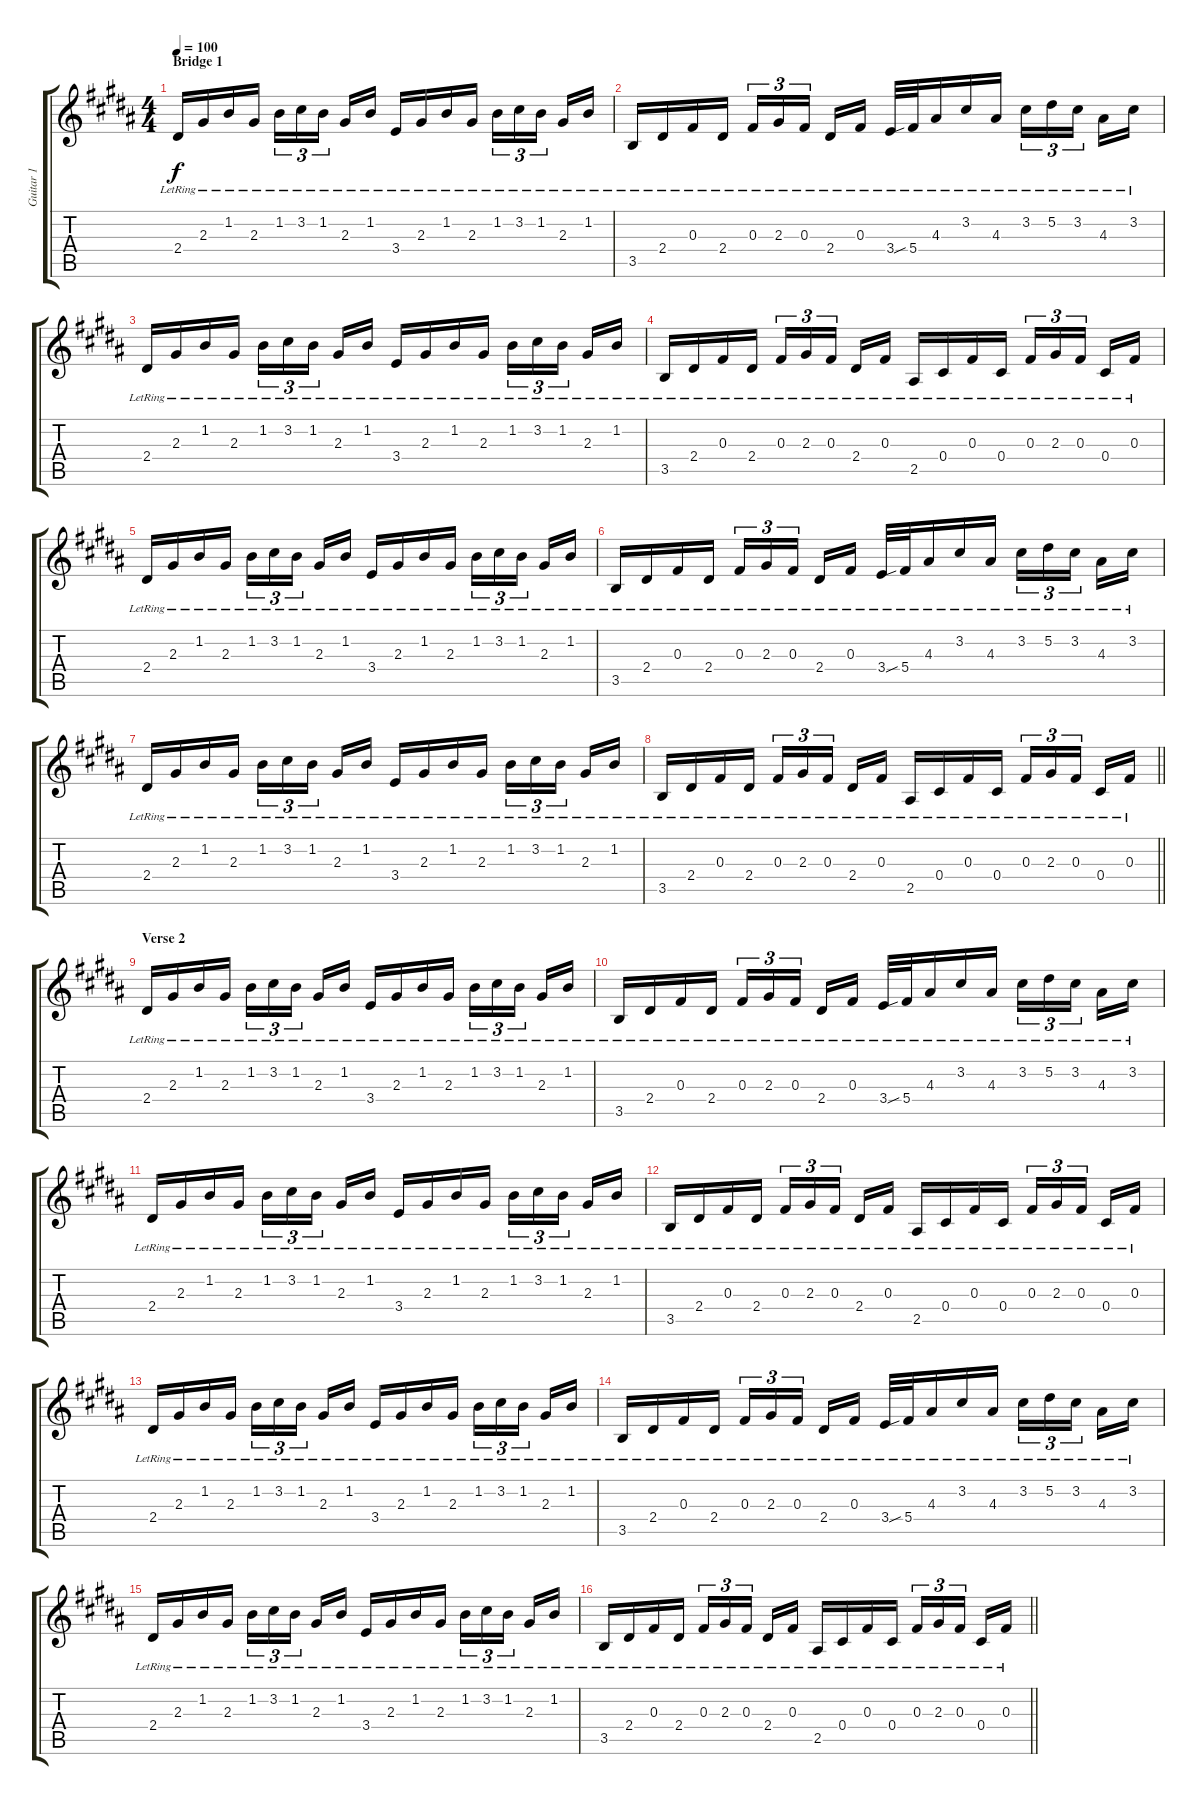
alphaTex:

\track ("Guitar 1" "Guitar 1") {instrument acousticguitarnylon}
\staff {score tabs}
\tuning (Eb4 Bb3 Gb3 Db3 Ab2 Eb2) {hide}
\ts (4 4)
\section ("" "Bridge 1")
\tempo 100
\clef g2
\ks b
2.4{lr}.16{dy f} 2.3{lr}.16 1.2{lr}.16 2.3{lr}.16 1.2{lr}.16{tu (3 2)} 3.2{lr}.16{tu (3 2)} 1.2{lr}.16{tu (3 2) beam splitsecondary} 2.3{lr}.16 1.2{lr}.16 3.4{lr}.16 2.3{lr}.16 1.2{lr}.16 2.3{lr}.16 1.2{lr}.16{tu (3 2)} 3.2{lr}.16{tu (3 2)} 1.2{lr}.16{tu (3 2) beam splitsecondary} 2.3{lr}.16 1.2{lr}.16 |
3.5{lr}.16 2.4{lr}.16 0.3{lr}.16 2.4{lr}.16 0.3{lr}.16{tu (3 2)} 2.3{lr}.16{tu (3 2)} 0.3{lr}.16{tu (3 2) beam splitsecondary} 2.4{lr}.16 0.3{lr}.16 3.4{lr}.32 5.4{sib lr}.32 4.3{lr}.16 3.2{lr}.16 4.3{lr}.16 3.2{lr}.16{tu (3 2)} 5.2{lr}.16{tu (3 2)} 3.2{lr}.16{tu (3 2) beam splitsecondary} 4.3{lr}.16 3.2{lr}.16 |
2.4{lr}.16 2.3{lr}.16 1.2{lr}.16 2.3{lr}.16 1.2{lr}.16{tu (3 2)} 3.2{lr}.16{tu (3 2)} 1.2{lr}.16{tu (3 2) beam splitsecondary} 2.3{lr}.16 1.2{lr}.16 3.4{lr}.16 2.3{lr}.16 1.2{lr}.16 2.3{lr}.16 1.2{lr}.16{tu (3 2)} 3.2{lr}.16{tu (3 2)} 1.2{lr}.16{tu (3 2) beam splitsecondary} 2.3{lr}.16 1.2{lr}.16 |
3.5{lr}.16 2.4{lr}.16 0.3{lr}.16 2.4{lr}.16 0.3{lr}.16{tu (3 2)} 2.3{lr}.16{tu (3 2)} 0.3{lr}.16{tu (3 2) beam splitsecondary} 2.4{lr}.16 0.3{lr}.16 2.5{lr}.16 0.4{lr}.16 0.3{lr}.16 0.4{lr}.16 0.3{lr}.16{tu (3 2)} 2.3{lr}.16{tu (3 2)} 0.3{lr}.16{tu (3 2) beam splitsecondary} 0.4{lr}.16 0.3{lr}.16 |
2.4{lr}.16 2.3{lr}.16 1.2{lr}.16 2.3{lr}.16 1.2{lr}.16{tu (3 2)} 3.2{lr}.16{tu (3 2)} 1.2{lr}.16{tu (3 2) beam splitsecondary} 2.3{lr}.16 1.2{lr}.16 3.4{lr}.16 2.3{lr}.16 1.2{lr}.16 2.3{lr}.16 1.2{lr}.16{tu (3 2)} 3.2{lr}.16{tu (3 2)} 1.2{lr}.16{tu (3 2) beam splitsecondary} 2.3{lr}.16 1.2{lr}.16 |
3.5{lr}.16 2.4{lr}.16 0.3{lr}.16 2.4{lr}.16 0.3{lr}.16{tu (3 2)} 2.3{lr}.16{tu (3 2)} 0.3{lr}.16{tu (3 2) beam splitsecondary} 2.4{lr}.16 0.3{lr}.16 3.4{lr}.32 5.4{sib lr}.32 4.3{lr}.16 3.2{lr}.16 4.3{lr}.16 3.2{lr}.16{tu (3 2)} 5.2{lr}.16{tu (3 2)} 3.2{lr}.16{tu (3 2) beam splitsecondary} 4.3{lr}.16 3.2{lr}.16 |
2.4{lr}.16 2.3{lr}.16 1.2{lr}.16 2.3{lr}.16 1.2{lr}.16{tu (3 2)} 3.2{lr}.16{tu (3 2)} 1.2{lr}.16{tu (3 2) beam splitsecondary} 2.3{lr}.16 1.2{lr}.16 3.4{lr}.16 2.3{lr}.16 1.2{lr}.16 2.3{lr}.16 1.2{lr}.16{tu (3 2)} 3.2{lr}.16{tu (3 2)} 1.2{lr}.16{tu (3 2) beam splitsecondary} 2.3{lr}.16 1.2{lr}.16 |
\barLineRight lightlight
3.5{lr}.16 2.4{lr}.16 0.3{lr}.16 2.4{lr}.16 0.3{lr}.16{tu (3 2)} 2.3{lr}.16{tu (3 2)} 0.3{lr}.16{tu (3 2) beam splitsecondary} 2.4{lr}.16 0.3{lr}.16 2.5{lr}.16 0.4{lr}.16 0.3{lr}.16 0.4{lr}.16 0.3{lr}.16{tu (3 2)} 2.3{lr}.16{tu (3 2)} 0.3{lr}.16{tu (3 2) beam splitsecondary} 0.4{lr}.16 0.3{lr}.16 |
\section ("" "Verse 2")
2.4{lr}.16 2.3{lr}.16 1.2{lr}.16 2.3{lr}.16 1.2{lr}.16{tu (3 2)} 3.2{lr}.16{tu (3 2)} 1.2{lr}.16{tu (3 2) beam splitsecondary} 2.3{lr}.16 1.2{lr}.16 3.4{lr}.16 2.3{lr}.16 1.2{lr}.16 2.3{lr}.16 1.2{lr}.16{tu (3 2)} 3.2{lr}.16{tu (3 2)} 1.2{lr}.16{tu (3 2) beam splitsecondary} 2.3{lr}.16 1.2{lr}.16 |
3.5{lr}.16 2.4{lr}.16 0.3{lr}.16 2.4{lr}.16 0.3{lr}.16{tu (3 2)} 2.3{lr}.16{tu (3 2)} 0.3{lr}.16{tu (3 2) beam splitsecondary} 2.4{lr}.16 0.3{lr}.16 3.4{lr}.32 5.4{sib lr}.32 4.3{lr}.16 3.2{lr}.16 4.3{lr}.16 3.2{lr}.16{tu (3 2)} 5.2{lr}.16{tu (3 2)} 3.2{lr}.16{tu (3 2) beam splitsecondary} 4.3{lr}.16 3.2{lr}.16 |
2.4{lr}.16 2.3{lr}.16 1.2{lr}.16 2.3{lr}.16 1.2{lr}.16{tu (3 2)} 3.2{lr}.16{tu (3 2)} 1.2{lr}.16{tu (3 2) beam splitsecondary} 2.3{lr}.16 1.2{lr}.16 3.4{lr}.16 2.3{lr}.16 1.2{lr}.16 2.3{lr}.16 1.2{lr}.16{tu (3 2)} 3.2{lr}.16{tu (3 2)} 1.2{lr}.16{tu (3 2) beam splitsecondary} 2.3{lr}.16 1.2{lr}.16 |
3.5{lr}.16 2.4{lr}.16 0.3{lr}.16 2.4{lr}.16 0.3{lr}.16{tu (3 2)} 2.3{lr}.16{tu (3 2)} 0.3{lr}.16{tu (3 2) beam splitsecondary} 2.4{lr}.16 0.3{lr}.16 2.5{lr}.16 0.4{lr}.16 0.3{lr}.16 0.4{lr}.16 0.3{lr}.16{tu (3 2)} 2.3{lr}.16{tu (3 2)} 0.3{lr}.16{tu (3 2) beam splitsecondary} 0.4{lr}.16 0.3{lr}.16 |
2.4{lr}.16 2.3{lr}.16 1.2{lr}.16 2.3{lr}.16 1.2{lr}.16{tu (3 2)} 3.2{lr}.16{tu (3 2)} 1.2{lr}.16{tu (3 2) beam splitsecondary} 2.3{lr}.16 1.2{lr}.16 3.4{lr}.16 2.3{lr}.16 1.2{lr}.16 2.3{lr}.16 1.2{lr}.16{tu (3 2)} 3.2{lr}.16{tu (3 2)} 1.2{lr}.16{tu (3 2) beam splitsecondary} 2.3{lr}.16 1.2{lr}.16 |
3.5{lr}.16 2.4{lr}.16 0.3{lr}.16 2.4{lr}.16 0.3{lr}.16{tu (3 2)} 2.3{lr}.16{tu (3 2)} 0.3{lr}.16{tu (3 2) beam splitsecondary} 2.4{lr}.16 0.3{lr}.16 3.4{lr}.32 5.4{sib lr}.32 4.3{lr}.16 3.2{lr}.16 4.3{lr}.16 3.2{lr}.16{tu (3 2)} 5.2{lr}.16{tu (3 2)} 3.2{lr}.16{tu (3 2) beam splitsecondary} 4.3{lr}.16 3.2{lr}.16 |
2.4{lr}.16 2.3{lr}.16 1.2{lr}.16 2.3{lr}.16 1.2{lr}.16{tu (3 2)} 3.2{lr}.16{tu (3 2)} 1.2{lr}.16{tu (3 2) beam splitsecondary} 2.3{lr}.16 1.2{lr}.16 3.4{lr}.16 2.3{lr}.16 1.2{lr}.16 2.3{lr}.16 1.2{lr}.16{tu (3 2)} 3.2{lr}.16{tu (3 2)} 1.2{lr}.16{tu (3 2) beam splitsecondary} 2.3{lr}.16 1.2{lr}.16 |
\barLineRight lightlight
3.5{lr}.16 2.4{lr}.16 0.3{lr}.16 2.4{lr}.16 0.3{lr}.16{tu (3 2)} 2.3{lr}.16{tu (3 2)} 0.3{lr}.16{tu (3 2) beam splitsecondary} 2.4{lr}.16 0.3{lr}.16 2.5{lr}.16 0.4{lr}.16 0.3{lr}.16 0.4{lr}.16 0.3{lr}.16{tu (3 2)} 2.3{lr}.16{tu (3 2)} 0.3{lr}.16{tu (3 2) beam splitsecondary} 0.4{lr}.16 0.3{lr}.16
